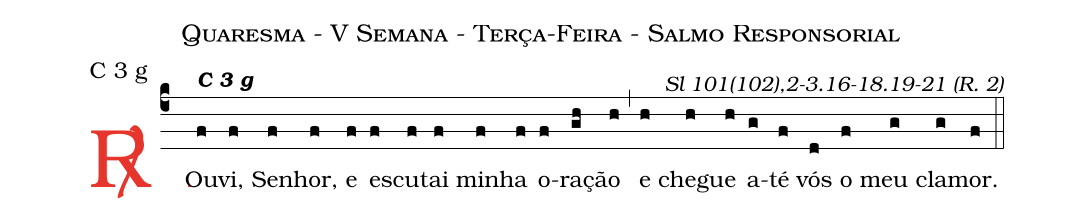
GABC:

name: Quaresma - V Semana - Terça-Feira - Salmo Responsorial;
mode: C 3 g;
commentary: Sl 101(102),2-3.16-18.19-21 (R. 2);
%%
(c4)

<c><sp>R/</sp>.</c>() Ou<alt>\textbf{C 3 g}</alt>(f)vi,(f) Se(f)nhor,(f) e(f) es(f)cu(f)tai(f) mi(f)nha(f) o(f)ra(gh)ção(h) (,) e(h) che(h)gue(h) a(g)té(f) vós(d) o(f) meu(g) cla(g)mor.(f)

(::)
